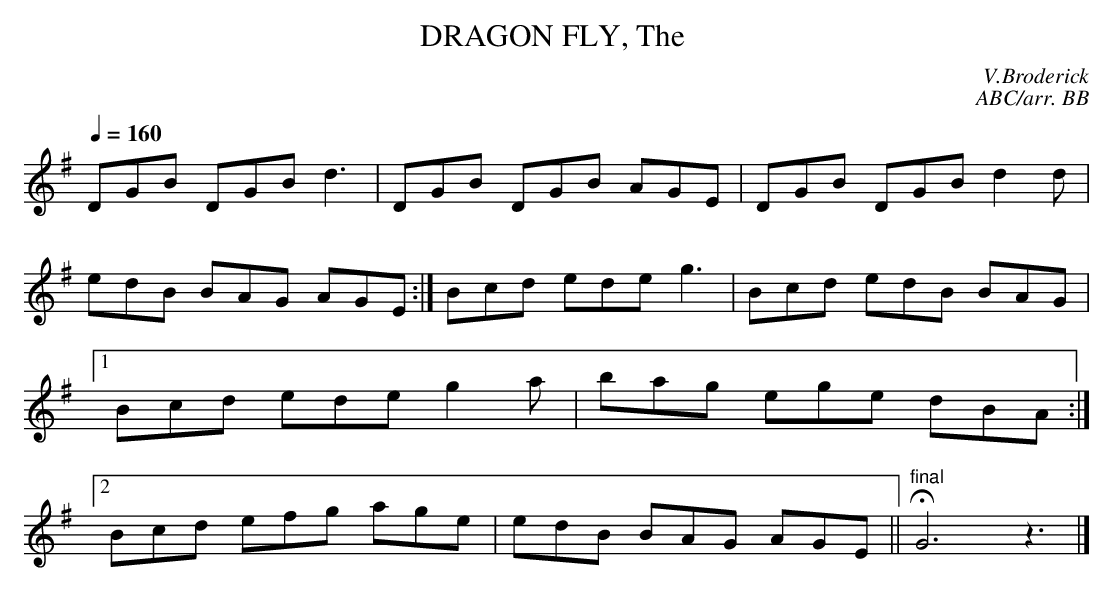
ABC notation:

X:1
T:DRAGON FLY, The \
C:V.Broderick\
C:ABC/arr. BB\
M:9/8\
L:1/8\
Q:1/4=160\
K:G\
DGB DGB d3|DGB DGB AGE|DGB DGB d2d|edB BAG AGE:|\
Bcd ede g3|Bcd edB BAG|1 Bcd ede g2a|bag ege dBA:|\
[2 Bcd efg age| edB BAG AGE||"final"HG6z3|]\
\
\
